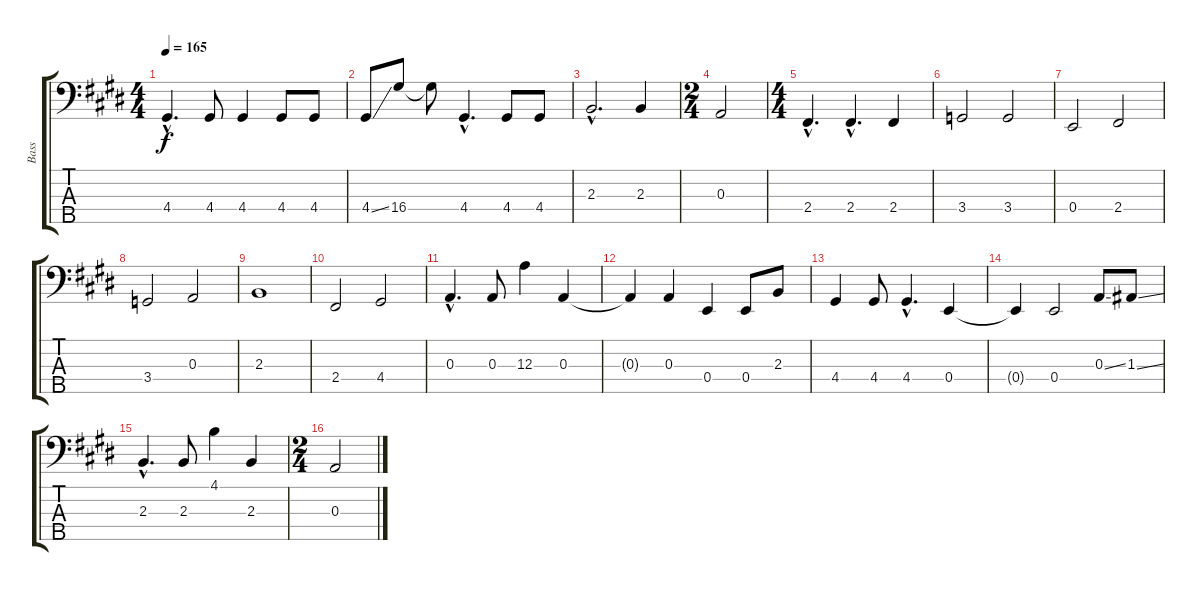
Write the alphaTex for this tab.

\track ("Bass" "Bass") {instrument electricbassfinger}
\staff {score tabs}
\tuning (G2 D2 A1 E1 B0) {hide}
\ts (4 4)
\tempo 165
\clef f4
\ks e
4.4{hac}.4{d dy f} 4.4.8 4.4.4 4.4.8 4.4.8 |
4.4{ss}.8 16.4.8 16.4{t}.8 4.4{hac}.4{d} 4.4.8 4.4.8 |
2.3{hac}.2{d} 2.3.4 |
\ts (2 4)
0.3.2 |
\ts (4 4)
2.4{hac}.4{d} 2.4{hac}.4{d} 2.4.4 |
3.4.2 3.4.2 |
0.4.2 2.4.2 |
3.4.2 0.3.2 |
2.3.1 |
2.4.2 4.4.2 |
0.3{hac}.4{d} 0.3.8 12.3.4 0.3.4 |
0.3{t}.4 0.3.4 0.4.4 0.4.8 2.3.8 |
4.4.4 4.4.8 4.4{hac}.4{d} 0.4.4 |
0.4{t}.4 0.4.2 0.3{ss}.8 1.3{ss}.8 |
2.3{hac}.4{d} 2.3.8 4.1.4 2.3.4 |
\ts (2 4)
0.3.2
